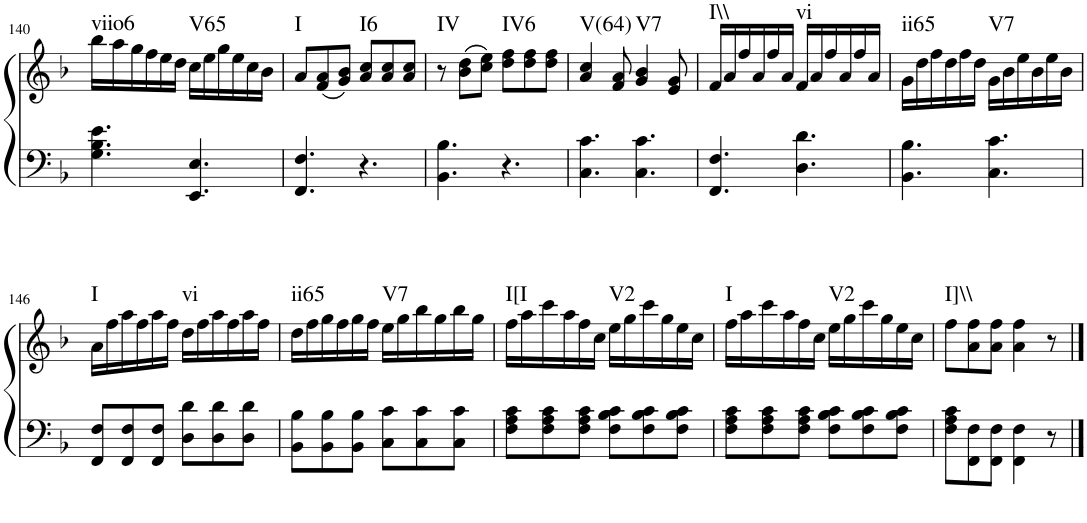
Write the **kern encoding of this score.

**kern	**kern	**harte
*part1	*part1	*part1
*staff2	*staff1	*
*I"Piano	*	*
*I'Pno.	*	*
!!LO:PB:g=z
*clefF4	*clefG2	*
*k[b-]	*k[b-]	*
*F:	*F:	*
*M6/8	*M6/8	*
=140	=140	=140
!	!	!LO:H:kt=viio6
4.G\ 4.B-\ 4.e\	16bb-\LL	N
.	16aa\	.
.	16gg\	.
.	16ff\	.
.	16ee\	.
.	16dd\JJ	.
!	!	!LO:H:kt=V65
4.EE/ 4.E/	16cc\LL	N
.	16ee\	.
.	16gg\	.
.	16ee\	.
.	16cc\	.
.	16b-\JJ	.
=141	=141	=141
!	!	!LO:H:kt=I
4.FF/ 4.F/	8a/L	N
.	(8f/ 8a/	.
.	8g/ 8b-/J)	.
!	!	!LO:H:kt=I6
4.r	8a/ 8cc/L	N
.	8a/ 8cc/	.
.	8a/ 8cc/J	.
=142	=142	=142
!	!	!LO:H:kt=IV
4.BB-\ 4.B-\	8r	N
.	(8b-\ 8dd\L	.
.	8cc\ 8ee\J)	.
!	!	!LO:H:kt=IV6
4.r	8dd\ 8ff\L	N
.	8dd\ 8ff\	.
.	8dd\ 8ff\J	.
=143	=143	=143
!	!	!LO:H:kt=V(64)
4.C\ 4.c\	4a/ 4cc/	N
.	8f/ 8a/	.
!	!	!LO:H:kt=V7
4.C\ 4.c\	4g/ 4b-/	N
.	8e/ 8g/	.
=144	=144	=144
!	!	!LO:H:kt=I\\
4.FF/ 4.F/	16f/LL	N
.	16a/	.
.	16ff/	.
.	16a/	.
.	16ff/	.
.	16a/JJ	.
!	!	!LO:H:kt=vi
4.D\ 4.d\	16f/LL	N
.	16a/	.
.	16ff/	.
.	16a/	.
.	16ff/	.
.	16a/JJ	.
=145	=145	=145
!	!	!LO:H:kt=ii65
4.BB-\ 4.B-\	16g\LL	N
.	16dd\	.
.	16ff\	.
.	16dd\	.
.	16ff\	.
.	16dd\JJ	.
!	!	!LO:H:kt=V7
4.C\ 4.c\	16g\LL	N
.	16b-\	.
.	16ee\	.
.	16b-\	.
.	16ee\	.
.	16b-\JJ	.
!!LO:LB:g=z
=146	=146	=146
!	!	!LO:H:kt=I
8FF/ 8F/L	16a\LL	N
.	16ff\	.
8FF/ 8F/	16aa\	.
.	16ff\	.
8FF/ 8F/J	16aa\	.
.	16ff\JJ	.
!	!	!LO:H:kt=vi
8D\ 8d\L	16dd\LL	N
.	16ff\	.
8D\ 8d\	16aa\	.
.	16ff\	.
8D\ 8d\J	16aa\	.
.	16ff\JJ	.
=147	=147	=147
!	!	!LO:H:kt=ii65
8BB-\ 8B-\L	16dd\LL	N
.	16ff\	.
8BB-\ 8B-\	16gg\	.
.	16ff\	.
8BB-\ 8B-\J	16gg\	.
.	16ff\JJ	.
!	!	!LO:H:kt=V7
8C\ 8c\L	16ee\LL	N
.	16gg\	.
8C\ 8c\	16bb-\	.
.	16gg\	.
8C\ 8c\J	16bb-\	.
.	16gg\JJ	.
=148	=148	=148
!	!	!LO:H:kt=I[I
8F\ 8A\ 8c\L	16ff\LL	N
.	16aa\	.
8F\ 8A\ 8c\	16ccc\	.
.	16aa\	.
8F\ 8A\ 8c\J	16ff\	.
.	16cc\JJ	.
!	!	!LO:H:kt=V2
8F\ 8B-\ 8c\L	16ee\LL	N
.	16gg\	.
8F\ 8B-\ 8c\	16ccc\	.
.	16gg\	.
8F\ 8B-\ 8c\J	16ee\	.
.	16cc\JJ	.
=149	=149	=149
!	!	!LO:H:kt=I
8F\ 8A\ 8c\L	16ff\LL	N
.	16aa\	.
8F\ 8A\ 8c\	16ccc\	.
.	16aa\	.
8F\ 8A\ 8c\J	16ff\	.
.	16cc\JJ	.
!	!	!LO:H:kt=V2
8F\ 8B-\ 8c\L	16ee\LL	N
.	16gg\	.
8F\ 8B-\ 8c\	16ccc\	.
.	16gg\	.
8F\ 8B-\ 8c\J	16ee\	.
.	16cc\JJ	.
=150	=150	=150
!	!	!LO:H:kt=I]\\
8F\ 8A\ 8c\L	8ff\L	N
8FF\ 8F\	8a\ 8ff\	.
8FF\ 8F\J	8a\ 8ff\J	.
4FF\ 4F\	4a\ 4ff\	.
8r	8r	.
==	==	==
*-	*-	*-
